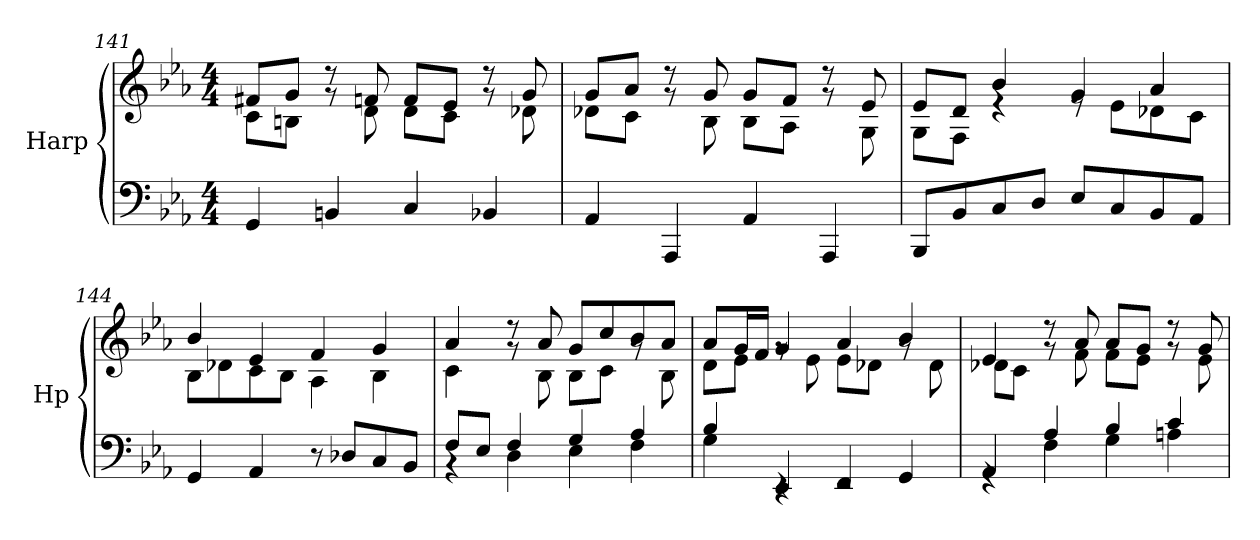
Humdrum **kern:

**kern	**kern
*part1	*part1
*staff2	*staff1
*I"Harp	*
*I'Hp	*
!!LO:LB:g=z
*clefF4	*clefG2
*k[b-e-a-]	*k[b-e-a-]
*M4/4	*M4/4
=141	=141
*	*^
4GG/	8f#X/L	8c\L
.	8g/J	8Bn\J
4BBn/	8r	8rg
.	8fn/	8d\
4C/	8f/L	8d\L
.	8e-/J	8c\J
4BB-X/	8r	8rg
.	8g/	8d-X\
=142	=142	=142
4AA-/	8g/L	8d-X\L
.	8a-/J	8c\J
4AAA-/	8r	8rg
.	8g/	8B-\
4AA-/	8g/L	8B-\L
.	8f/J	8A-\J
4AAA-/	8r	8rg
.	8e-/	8G\
=143	=143	=143
8BBB-/L	8e-/L	8G\L
8BB-/	8d/J	8F\J
8C/	4b-/	4re
8D/J	.	.
8E-/L	4g/	8re
8C/	.	8e-\L
8BB-/	4a-/	8d-X\
8AA-/J	.	8c\J
=144	=144	=144
4GG/	4b-/	8B-\L
.	.	8d-X\
4AA-/	4e-/	8c\
.	.	8B-\J
8r	4f/	4A-\
8D-X/L	.	.
8C/	4g/	4B-\
8BB-/J	.	.
!!LO:PB:g=z	!!
=145	=145	=145
*^	*	*
8F/L	4rBB	4a-/	4c\
8E-/J	.	.	.
4F/	4D\	8r	8rg
.	.	8a-/	8B-\
4G/	4E-\	8g/L	8B-\L
.	.	8cc/	8c\J
4A-/	4F\	8b-/	8rg
.	.	8a-/J	8B-\
=146	=146	=146	=146
4B-/	4G\	8a-/L	8d\L
.	.	16g/L	8e-\J
.	.	16f/JJ	.
4EE-/	4rEE	4g/	8rg
.	.	.	8e-\
4FF/	2rEE	4a-/	8e-\L
.	.	.	8d-X\J
4GG/	.	4b-/	8rg
.	.	.	8d-\
=147	=147	=147	=147
4AA-/	4rGG	4e-/	8d-X\L
.	.	.	8c\J
4A-/	4F\	8r	8rg
.	.	8a-/	8f\
4B-/	4G\	8a-/L	8f\L
.	.	8g/J	8e-\J
4c/	4An\	8r	8rg
.	.	8g/	8e-\
*v	*v	*	*
*	*v	*v
=	=
*-	*-
